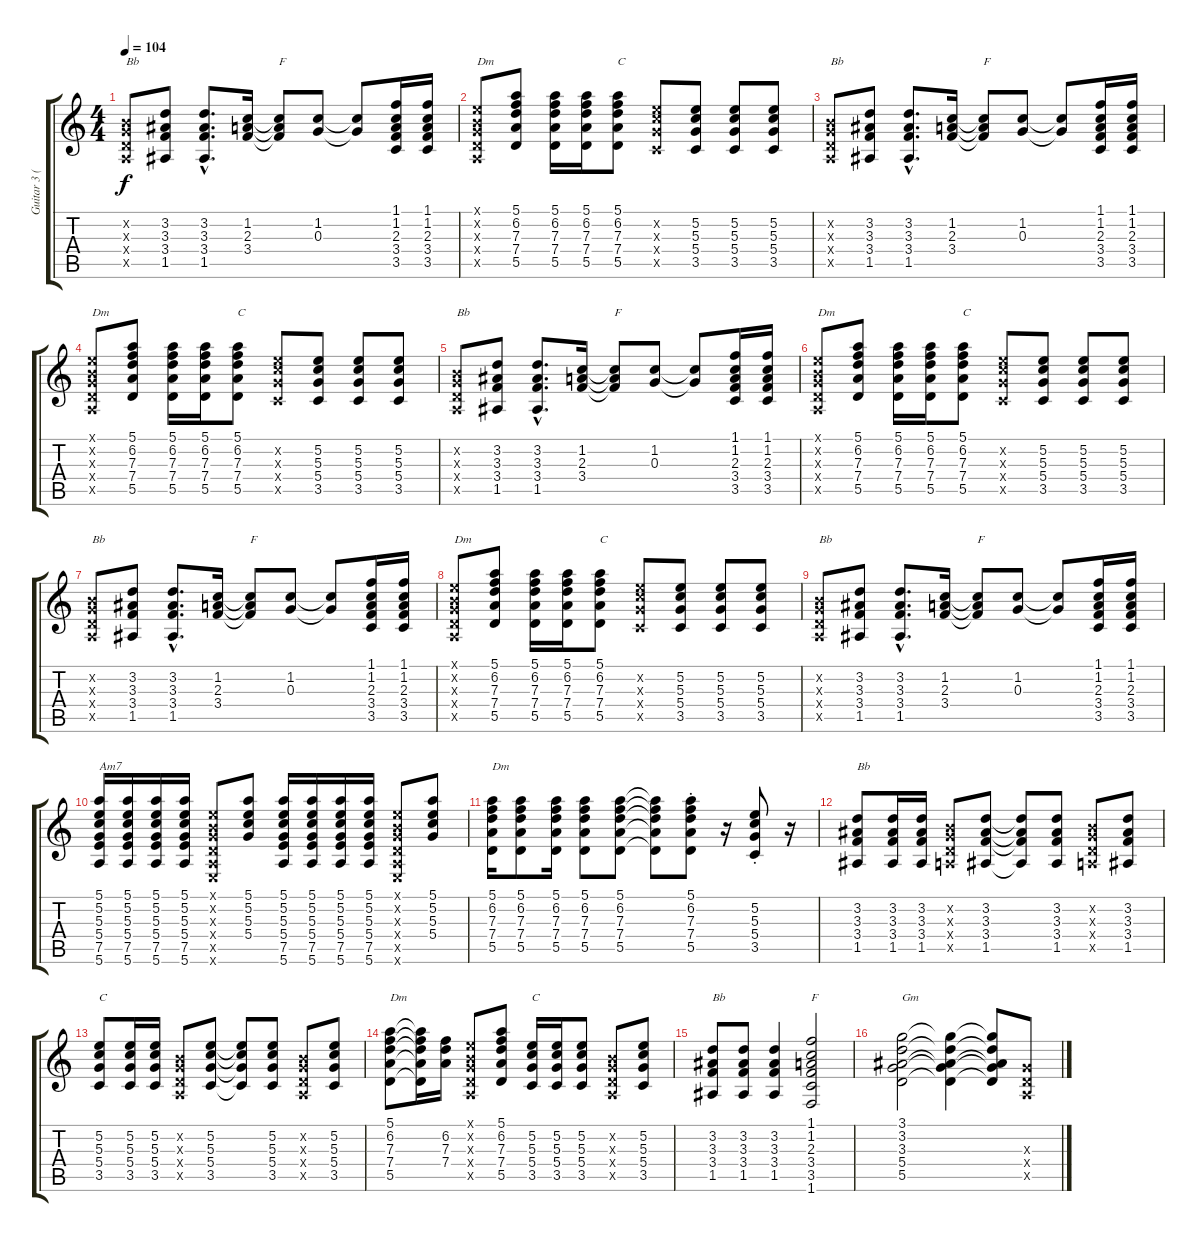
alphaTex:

\track ("Guitar 3 (David Knopfler)" "Guitar 3 (") {instrument electricguitarjazz}
\staff {score tabs}
\tuning (E4 B3 G3 D3 A2 E2) {hide}
\ts (4 4)
\tempo 104
\clef g2
\ks c
(0.2{x} 0.3{x} 0.4{x} 0.5{x}).8{txt "Bb" dy f} (3.2 3.3 3.4 1.5).8 (3.2{hac} 3.3{hac} 3.4{hac} 1.5{hac}).8{d} (1.2 2.3 3.4).16 (1.2{t} 2.3{t} 3.4{t}).8{txt "F"} (1.2 0.3).8 (1.2{t} 0.3{t}).8 (1.1 1.2 2.3 3.4 3.5).16 (1.1 1.2 2.3 3.4 3.5).16 |
(0.1{x} 0.2{x} 0.3{x} 0.4{x} 0.5{x}).8{txt "Dm"} (5.1 6.2 7.3 7.4 5.5).8 (5.1 6.2 7.3 7.4 5.5).16 (5.1 6.2 7.3 7.4 5.5).16 (5.1 6.2 7.3 7.4 5.5).8{txt "C"} (5.2{x} 5.3{x} 5.4{x} 3.5{x}).8 (5.2 5.3 5.4 3.5).8 (5.2 5.3 5.4 3.5).8 (5.2 5.3 5.4 3.5).8 |
(0.2{x} 0.3{x} 0.4{x} 0.5{x}).8{txt "Bb"} (3.2 3.3 3.4 1.5).8 (3.2{hac} 3.3{hac} 3.4{hac} 1.5{hac}).8{d} (1.2 2.3 3.4).16 (1.2{t} 2.3{t} 3.4{t}).8{txt "F"} (1.2 0.3).8 (1.2{t} 0.3{t}).8 (1.1 1.2 2.3 3.4 3.5).16 (1.1 1.2 2.3 3.4 3.5).16 |
(0.1{x} 0.2{x} 0.3{x} 0.4{x} 0.5{x}).8{txt "Dm"} (5.1 6.2 7.3 7.4 5.5).8 (5.1 6.2 7.3 7.4 5.5).16 (5.1 6.2 7.3 7.4 5.5).16 (5.1 6.2 7.3 7.4 5.5).8{txt "C"} (5.2{x} 5.3{x} 5.4{x} 3.5{x}).8 (5.2 5.3 5.4 3.5).8 (5.2 5.3 5.4 3.5).8 (5.2 5.3 5.4 3.5).8 |
(0.2{x} 0.3{x} 0.4{x} 0.5{x}).8{txt "Bb"} (3.2 3.3 3.4 1.5).8 (3.2{hac} 3.3{hac} 3.4{hac} 1.5{hac}).8{d} (1.2 2.3 3.4).16 (1.2{t} 2.3{t} 3.4{t}).8{txt "F"} (1.2 0.3).8 (1.2{t} 0.3{t}).8 (1.1 1.2 2.3 3.4 3.5).16 (1.1 1.2 2.3 3.4 3.5).16 |
(0.1{x} 0.2{x} 0.3{x} 0.4{x} 0.5{x}).8{txt "Dm"} (5.1 6.2 7.3 7.4 5.5).8 (5.1 6.2 7.3 7.4 5.5).16 (5.1 6.2 7.3 7.4 5.5).16 (5.1 6.2 7.3 7.4 5.5).8{txt "C"} (5.2{x} 5.3{x} 5.4{x} 3.5{x}).8 (5.2 5.3 5.4 3.5).8 (5.2 5.3 5.4 3.5).8 (5.2 5.3 5.4 3.5).8 |
(0.2{x} 0.3{x} 0.4{x} 0.5{x}).8{txt "Bb"} (3.2 3.3 3.4 1.5).8 (3.2{hac} 3.3{hac} 3.4{hac} 1.5{hac}).8{d} (1.2 2.3 3.4).16 (1.2{t} 2.3{t} 3.4{t}).8{txt "F"} (1.2 0.3).8 (1.2{t} 0.3{t}).8 (1.1 1.2 2.3 3.4 3.5).16 (1.1 1.2 2.3 3.4 3.5).16 |
(0.1{x} 0.2{x} 0.3{x} 0.4{x} 0.5{x}).8{txt "Dm"} (5.1 6.2 7.3 7.4 5.5).8 (5.1 6.2 7.3 7.4 5.5).16 (5.1 6.2 7.3 7.4 5.5).16 (5.1 6.2 7.3 7.4 5.5).8{txt "C"} (5.2{x} 5.3{x} 5.4{x} 3.5{x}).8 (5.2 5.3 5.4 3.5).8 (5.2 5.3 5.4 3.5).8 (5.2 5.3 5.4 3.5).8 |
(0.2{x} 0.3{x} 0.4{x} 0.5{x}).8{txt "Bb"} (3.2 3.3 3.4 1.5).8 (3.2{hac} 3.3{hac} 3.4{hac} 1.5{hac}).8{d} (1.2 2.3 3.4).16 (1.2{t} 2.3{t} 3.4{t}).8{txt "F"} (1.2 0.3).8 (1.2{t} 0.3{t}).8 (1.1 1.2 2.3 3.4 3.5).16 (1.1 1.2 2.3 3.4 3.5).16 |
(5.1 5.2 5.3 5.4 7.5 5.6).16{txt "Am7"} (5.1 5.2 5.3 5.4 7.5 5.6).16 (5.1 5.2 5.3 5.4 7.5 5.6).16 (5.1 5.2 5.3 5.4 7.5 5.6).16 (0.1{x} 0.2{x} 0.3{x} 0.4{x} 0.5{x} 0.6{x}).8 (5.1 5.2 5.3 5.4).8 (5.1 5.2 5.3 5.4 7.5 5.6).16 (5.1 5.2 5.3 5.4 7.5 5.6).16 (5.1 5.2 5.3 5.4 7.5 5.6).16 (5.1 5.2 5.3 5.4 7.5 5.6).16 (0.1{x} 0.2{x} 0.3{x} 0.4{x} 0.5{x} 0.6{x}).8 (5.1 5.2 5.3 5.4).8 |
(5.1 6.2 7.3 7.4 5.5).16{txt "Dm"} (5.1 6.2 7.3 7.4 5.5).8 (5.1 6.2 7.3 7.4 5.5).16 (5.1 6.2 7.3 7.4 5.5).8 (5.1 6.2 7.3 7.4 5.5).8 (5.1{t} 6.2{t} 7.3{t} 7.4{t} 5.5{t}).8 (5.1{st} 6.2{st} 7.3{st} 7.4{st} 5.5{st}).8 r.16 (5.2{st} 5.3{st} 5.4{st} 3.5{st}).8 r.16 |
(3.2 3.3 3.4 1.5).8{txt "Bb"} (3.2 3.3 3.4 1.5).16 (3.2 3.3 3.4 1.5).16 (0.2{x} 0.3{x} 0.4{x} 0.5{x}).8 (3.2 3.3 3.4 1.5).8 (3.2{t} 3.3{t} 3.4{t} 1.5{t}).8 (3.2 3.3 3.4 1.5).8 (0.2{x} 0.3{x} 0.4{x} 0.5{x}).8 (3.2 3.3 3.4 1.5).8 |
(5.2 5.3 5.4 3.5).8{txt "C"} (5.2 5.3 5.4 3.5).16 (5.2 5.3 5.4 3.5).16 (0.2{x} 0.3{x} 0.4{x} 0.5{x}).8 (5.2 5.3 5.4 3.5).8 (5.2{t} 5.3{t} 5.4{t} 3.5{t}).8 (5.2 5.3 5.4 3.5).8 (0.2{x} 0.3{x} 0.4{x} 0.5{x}).8 (5.2 5.3 5.4 3.5).8 |
(5.1 6.2 7.3 7.4 5.5).8{txt "Dm"} (5.1{t} 6.2{t} 7.3{t} 7.4{t} 5.5{t}).16 (6.2 7.3 7.4).16 (0.1{x} 0.2{x} 0.3{x} 0.4{x} 0.5{x}).8 (5.1 6.2 7.3 7.4 5.5).8 (5.2 5.3 5.4 3.5).16{txt "C"} (5.2 5.3 5.4 3.5).16 (5.2 5.3 5.4 3.5).8 (0.2{x} 0.3{x} 0.4{x} 0.5{x}).8 (5.2 5.3 5.4 3.5).8 |
(3.2 3.3 3.4 1.5).8{txt "Bb"} (3.2 3.3 3.4 1.5).8 (3.2 3.3 3.4 1.5).4 (1.1 1.2 2.3 3.4 3.5 1.6).2{txt "F"} |
(3.1 3.2 3.3 5.4 5.5).2{txt "Gm"} (3.1{t} 3.2{t} 3.3{t} 5.4{t} 5.5{t}).4 (3.1{t} 3.2{t} 3.3{t} 5.4{t} 5.5{t}).8 (0.3{x} 0.4{x} 0.5{x}).8
